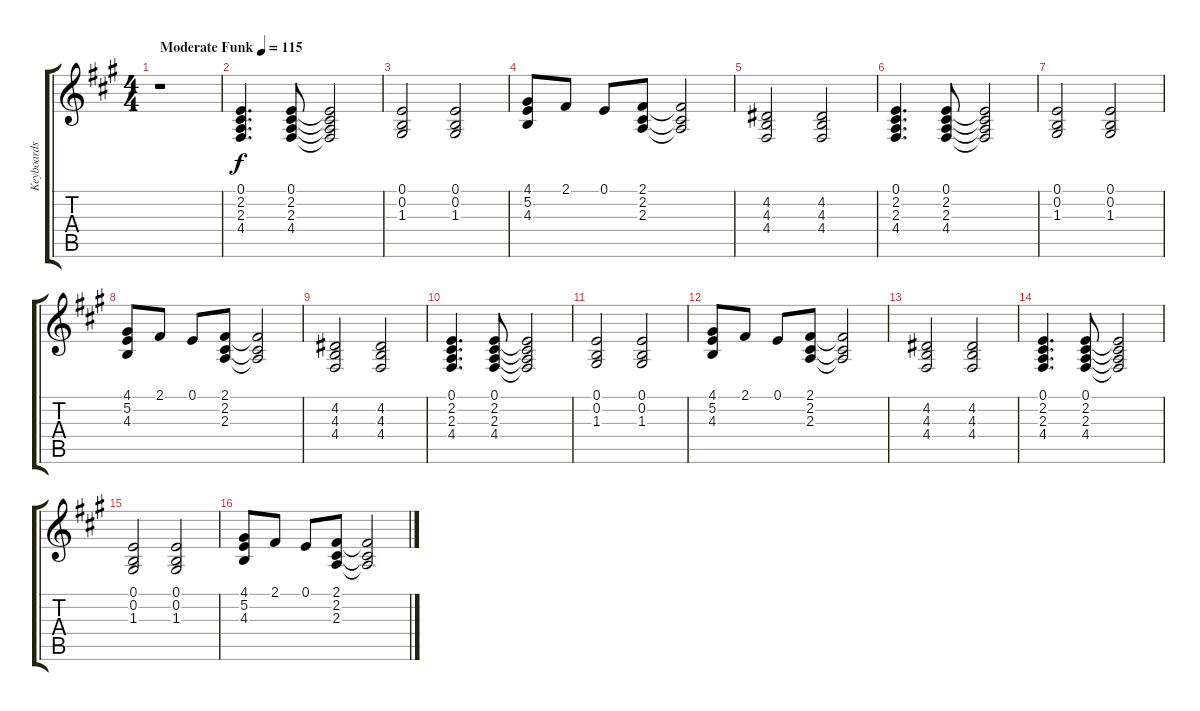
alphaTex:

\track ("Keyboards" "Keyboards") {instrument pad1newage}
\staff {score tabs}
\tuning (E4 B3 G3 D3 A2 E2) {hide}
\ts (4 4)
\tempo (115 "Moderate Funk")
\clef g2
\ks a
r.1{dy f instrument pad1newage} |
(0.1 2.2 2.3 4.4).4{d} (0.1 2.2 2.3 4.4).8 (0.1{t} 2.2{t} 2.3{t} 4.4{t}).2 |
(0.1 0.2 1.3).2 (0.1 0.2 1.3).2 |
(4.1 5.2 4.3).8 2.1.8 0.1.8 (2.1 2.2 2.3).8 (2.1{t} 2.2{t} 2.3{t}).2 |
(4.2 4.3 4.4).2 (4.2 4.3 4.4).2 |
(0.1 2.2 2.3 4.4).4{d} (0.1 2.2 2.3 4.4).8 (0.1{t} 2.2{t} 2.3{t} 4.4{t}).2 |
(0.1 0.2 1.3).2 (0.1 0.2 1.3).2 |
(4.1 5.2 4.3).8 2.1.8 0.1.8 (2.1 2.2 2.3).8 (2.1{t} 2.2{t} 2.3{t}).2 |
(4.2 4.3 4.4).2 (4.2 4.3 4.4).2 |
(0.1 2.2 2.3 4.4).4{d} (0.1 2.2 2.3 4.4).8 (0.1{t} 2.2{t} 2.3{t} 4.4{t}).2 |
(0.1 0.2 1.3).2 (0.1 0.2 1.3).2 |
(4.1 5.2 4.3).8 2.1.8 0.1.8 (2.1 2.2 2.3).8 (2.1{t} 2.2{t} 2.3{t}).2 |
(4.2 4.3 4.4).2 (4.2 4.3 4.4).2 |
(0.1 2.2 2.3 4.4).4{d} (0.1 2.2 2.3 4.4).8 (0.1{t} 2.2{t} 2.3{t} 4.4{t}).2 |
(0.1 0.2 1.3).2 (0.1 0.2 1.3).2 |
(4.1 5.2 4.3).8 2.1.8 0.1.8 (2.1 2.2 2.3).8 (2.1{t} 2.2{t} 2.3{t}).2
